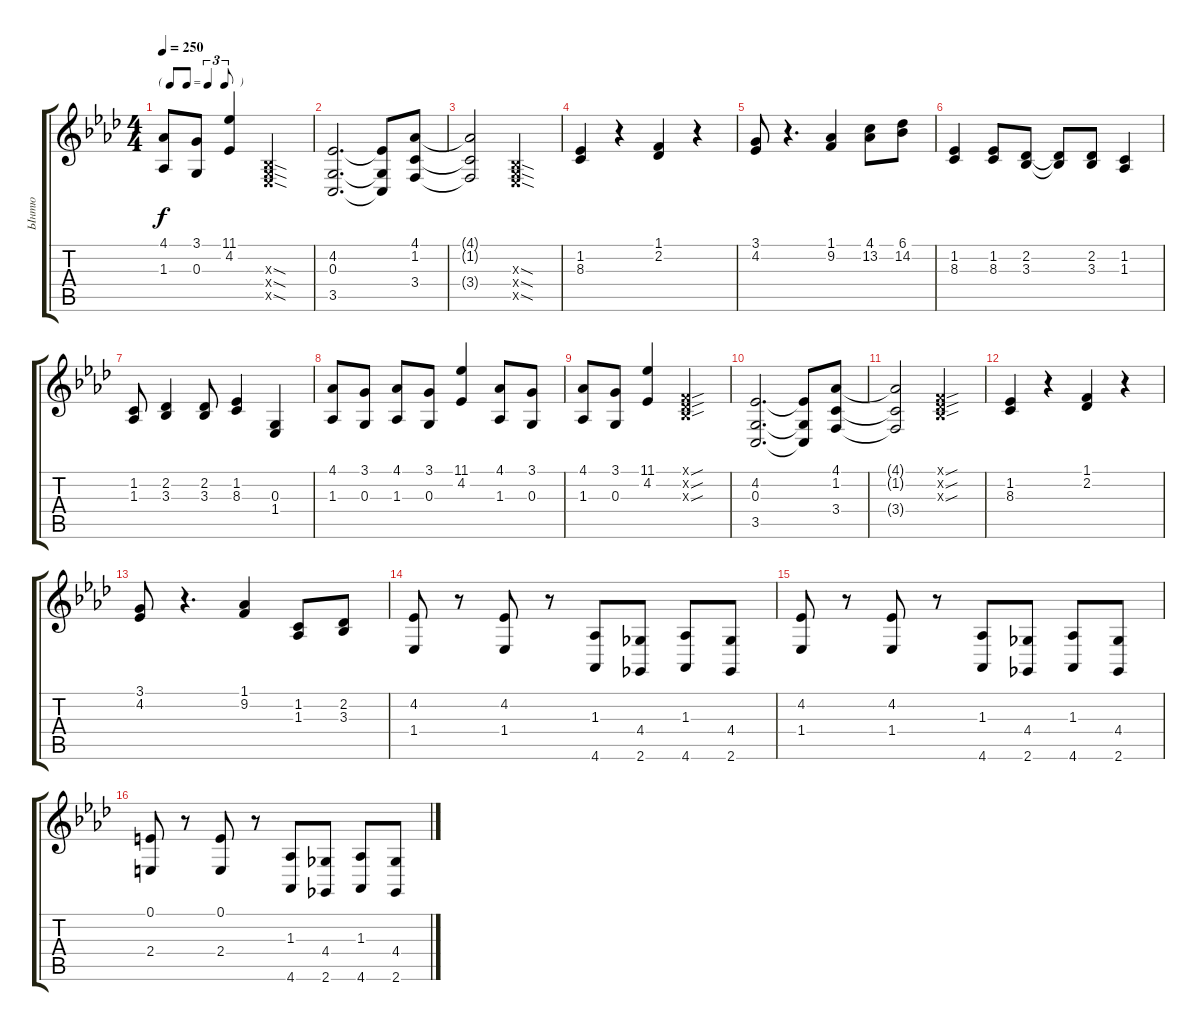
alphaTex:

\track ("Ынтю" "Ынтю") {instrument drawbarorgan}
\staff {score tabs}
\tuning (E4 B3 G3 D3 A2 E2) {hide}
\ts (4 4)
\tf triplet8th
\tempo 250
\clef g2
\ks ab
(4.1 1.3).8{dy f} (3.1 0.3).8 (11.1 4.2).4 (0.3{sod x} 1.4{sod x} 13.5{sod x}).2 |
(4.2 0.3 3.5).2{d} (4.2{t} 0.3{t} 3.5{t}).8 (4.1 1.2 3.4).8 |
(4.1{t} 1.2{t} 3.4{t}).2 (0.3{sod x} 1.4{sod x} 13.5{sod x}).2 |
(1.2 8.3).4 r.4 (1.1 2.2).4 r.4 |
(3.1 4.2).8 r.4{d} (1.1 9.2).4 (4.1 13.2).8 (6.1 14.2).8 |
(1.2 8.3).4 (1.2 8.3).8 (2.2 3.3).8 (2.2{t} 3.3{t}).8 (2.2 3.3).8 (1.2 1.3).4 |
(1.2 1.3).8 (2.2 3.3).4 (2.2 3.3).8 (1.2 8.3).4 (0.3 1.4).4 |
(4.1 1.3).8 (3.1 0.3).8 (4.1 1.3).8 (3.1 0.3).8 (11.1 4.2).4 (4.1 1.3).8 (3.1 0.3).8 |
(4.1 1.3).8 (3.1 0.3).8 (11.1 4.2).4 (1.1{sou x} 2.2{sou x} 3.3{sou x}).2 |
(4.2 0.3 3.5).2{d} (4.2{t} 0.3{t} 3.5{t}).8 (4.1 1.2 3.4).8 |
(4.1{t} 1.2{t} 3.4{t}).2 (1.1{sou x} 2.2{sou x} 3.3{sou x}).2 |
(1.2 8.3).4 r.4 (1.1 2.2).4 r.4 |
(3.1 4.2).8 r.4{d} (1.1 9.2).4 (1.2 1.3).8 (2.2 3.3).8 |
(4.2 1.4).8 r.8 (4.2 1.4).8 r.8 (1.3 4.6).8 (4.4 2.6).8 (1.3 4.6).8 (4.4 2.6).8 |
(4.2 1.4).8 r.8 (4.2 1.4).8 r.8 (1.3 4.6).8 (4.4 2.6).8 (1.3 4.6).8 (4.4 2.6).8 |
(0.1 2.4).8 r.8 (0.1 2.4).8 r.8 (1.3 4.6).8 (4.4 2.6).8 (1.3 4.6).8 (4.4 2.6).8
